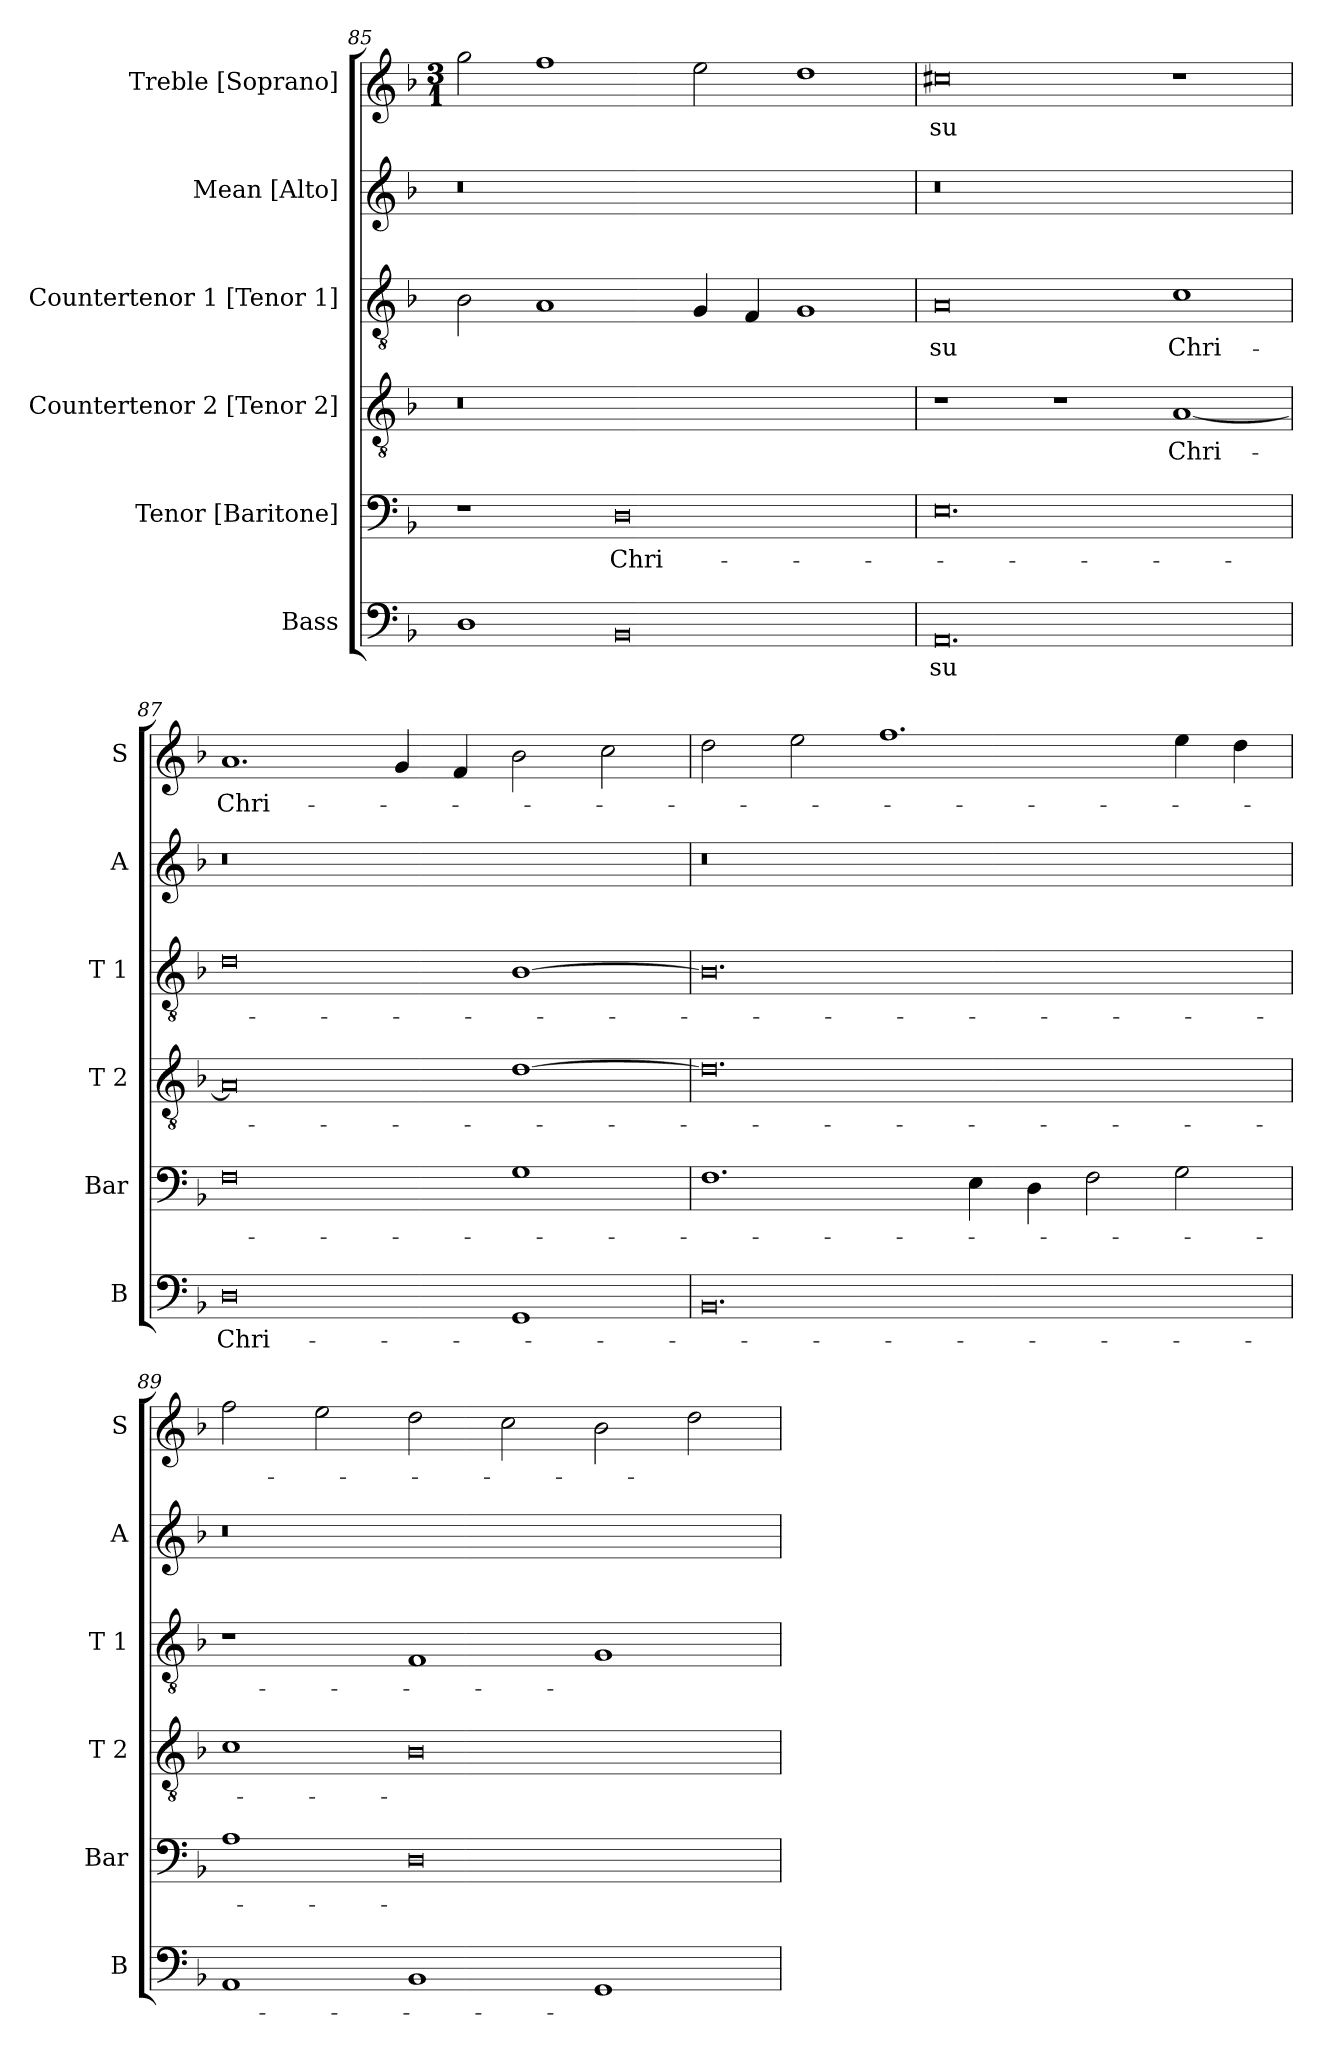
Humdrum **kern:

**kern	**text	**kern	**text	**kern	**text	**kern	**text	**kern	**kern	**text
*part6	*part6	*part5	*part5	*part4	*part4	*part3	*part3	*part2	*part1	*part1
*staff6	*staff6	*staff5	*staff5	*staff4	*staff4	*staff3	*staff3	*staff2	*staff1	*staff1
*I"Bass	*	*I"Tenor [Baritone]	*	*I"Countertenor 2 [Tenor 2]	*	*I"Countertenor 1 [Tenor 1]	*	*I"Mean [Alto]	*I"Treble [Soprano]	*
*I'B	*	*I'Bar	*	*I'T 2	*	*I'T 1	*	*I'A	*I'S	*
*clefF4	*	*clefF4	*	*clefGv2	*	*clefGv2	*	*clefG2	*clefG2	*
*k[b-]	*	*k[b-]	*	*k[b-]	*	*k[b-]	*	*k[b-]	*k[b-]	*
*d:	*	*d:	*	*d:	*	*d:	*	*d:	*d:	*
*	*	*	*	*	*	*	*	*	*M3/1	*
=85	=85	=85	=85	=85	=85	=85	=85	=85	=85	=85
1D	.	1r	.	0.r	.	2B-\	.	0.r	2gg\	.
.	.	.	.	.	.	1A	.	.	1ff	.
0BB-	.	0D	Chri-	.	.	.	.	.	.	.
.	.	.	.	.	.	4G/	.	.	2ee\	.
.	.	.	.	.	.	4F/	.	.	.	.
.	.	.	.	.	.	1G	.	.	1dd	.
!!LO:LB:g=z
=86	=86	=86	=86	=86	=86	=86	=86	=86	=86	=86
0.AA	-su	0.E	.	1r	.	0A	-su	0.r	0cc#X	-su
.	.	.	.	1r	.	.	.	.	.	.
.	.	.	.	[1A	Chri-	1c	Chri-	.	1r	.
=87	=87	=87	=87	=87	=87	=87	=87	=87	=87	=87
0D	Chri-	0F	.	0A]	.	0d	.	0.r	1.a	Chri-
.	.	.	.	.	.	.	.	.	4g/	.
.	.	.	.	.	.	.	.	.	4f/	.
1GG	.	1G	.	[1d	.	[1B-	.	.	2b-\	.
.	.	.	.	.	.	.	.	.	2cc\	.
=88	=88	=88	=88	=88	=88	=88	=88	=88	=88	=88
0.BB-	.	1.F	.	0.d]	.	0.B-]	.	0.r	2dd\	.
.	.	.	.	.	.	.	.	.	2ee\	.
.	.	.	.	.	.	.	.	.	1.ff	.
.	.	4E\	.	.	.	.	.	.	.	.
.	.	4D\	.	.	.	.	.	.	.	.
.	.	2F\	.	.	.	.	.	.	.	.
.	.	2G\	.	.	.	.	.	.	4ee\	.
.	.	.	.	.	.	.	.	.	4dd\	.
=89	=89	=89	=89	=89	=89	=89	=89	=89	=89	=89
1AA	.	1A	.	1c	.	1r	.	0.r	2ff\	.
.	.	.	.	.	.	.	.	.	2ee\	.
1BB-	.	0D	.	0B-	.	1F	.	.	2dd\	.
.	.	.	.	.	.	.	.	.	2cc\	.
1GG	.	.	.	.	.	1G	.	.	2b-\	.
.	.	.	.	.	.	.	.	.	[2dd\	.
=	=	=	=	=	=	=	=	=	=	=
*-	*-	*-	*-	*-	*-	*-	*-	*-	*-	*-
